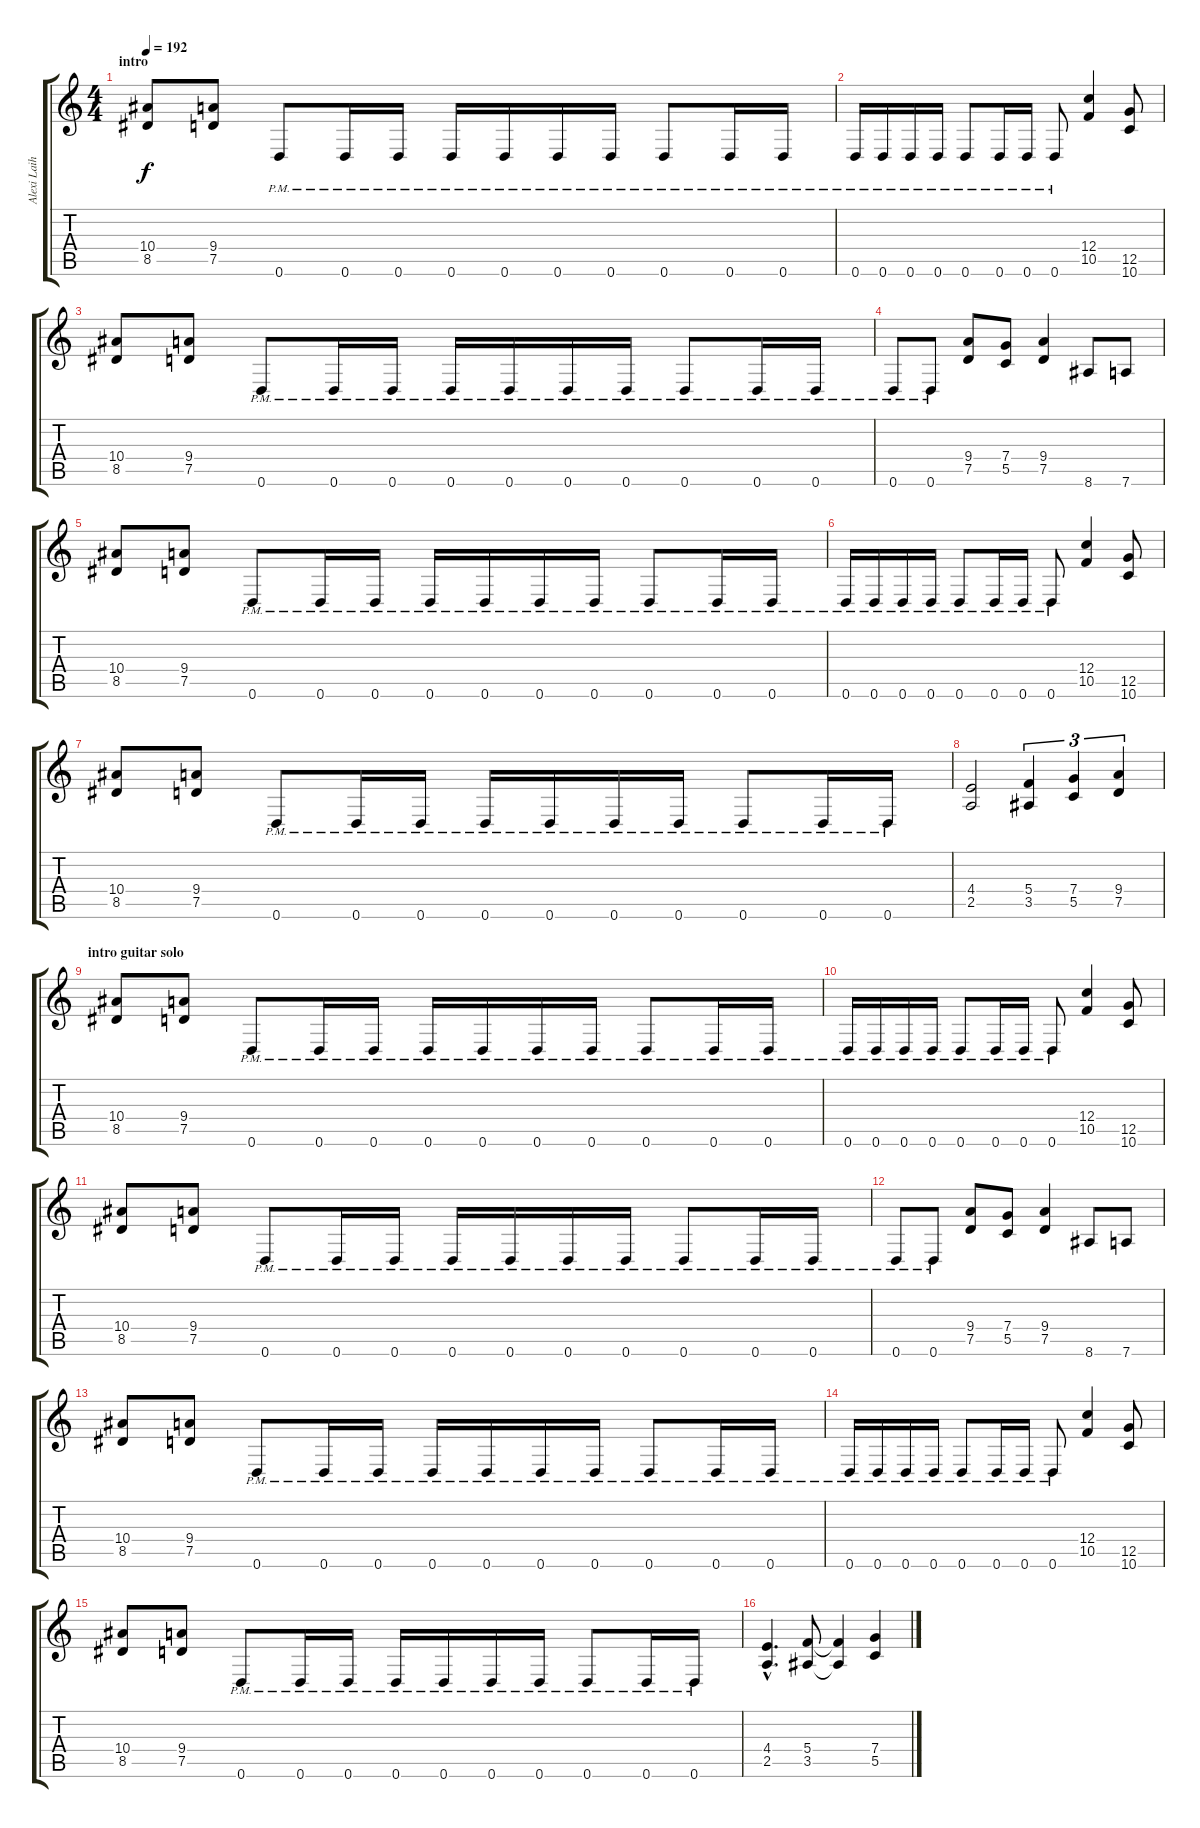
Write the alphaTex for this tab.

\track ("Alexi Laiho" "Alexi Laih") {instrument distortionguitar}
\staff {score tabs}
\tuning (D4 A3 F3 C3 G2 D2) {hide}
\ts (4 4)
\section ("" "intro")
\tempo 192
\clef g2
\ks c
(10.4 8.5).8{dy f instrument distortionguitar} (9.4 7.5).8 0.6{pm}.8 0.6{pm}.16 0.6{pm}.16 0.6{pm}.16 0.6{pm}.16 0.6{pm}.16 0.6{pm}.16 0.6{pm}.8 0.6{pm}.16 0.6{pm}.16 |
0.6{pm}.16 0.6{pm}.16 0.6{pm}.16 0.6{pm}.16 0.6{pm}.8 0.6{pm}.16 0.6{pm}.16 0.6{pm}.8 (12.4 10.5).4 (12.5 10.6).8 |
(10.4 8.5).8 (9.4 7.5).8 0.6{pm}.8 0.6{pm}.16 0.6{pm}.16 0.6{pm}.16 0.6{pm}.16 0.6{pm}.16 0.6{pm}.16 0.6{pm}.8 0.6{pm}.16 0.6{pm}.16 |
0.6{pm}.8 0.6{pm}.8 (9.4 7.5).8 (7.4 5.5).8 (9.4 7.5).4 8.6.8 7.6.8 |
(10.4 8.5).8 (9.4 7.5).8 0.6{pm}.8 0.6{pm}.16 0.6{pm}.16 0.6{pm}.16 0.6{pm}.16 0.6{pm}.16 0.6{pm}.16 0.6{pm}.8 0.6{pm}.16 0.6{pm}.16 |
0.6{pm}.16 0.6{pm}.16 0.6{pm}.16 0.6{pm}.16 0.6{pm}.8 0.6{pm}.16 0.6{pm}.16 0.6{pm}.8 (12.4 10.5).4 (12.5 10.6).8 |
(10.4 8.5).8 (9.4 7.5).8 0.6{pm}.8 0.6{pm}.16 0.6{pm}.16 0.6{pm}.16 0.6{pm}.16 0.6{pm}.16 0.6{pm}.16 0.6{pm}.8 0.6{pm}.16 0.6{pm}.16 |
(4.4 2.5).2 (5.4 3.5).4{tu (3 2)} (7.4 5.5).4{tu (3 2)} (9.4 7.5).4{tu (3 2)} |
\section ("" "intro guitar solo")
(10.4 8.5).8 (9.4 7.5).8 0.6{pm}.8 0.6{pm}.16 0.6{pm}.16 0.6{pm}.16 0.6{pm}.16 0.6{pm}.16 0.6{pm}.16 0.6{pm}.8 0.6{pm}.16 0.6{pm}.16 |
0.6{pm}.16 0.6{pm}.16 0.6{pm}.16 0.6{pm}.16 0.6{pm}.8 0.6{pm}.16 0.6{pm}.16 0.6{pm}.8 (12.4 10.5).4 (12.5 10.6).8 |
(10.4 8.5).8 (9.4 7.5).8 0.6{pm}.8 0.6{pm}.16 0.6{pm}.16 0.6{pm}.16 0.6{pm}.16 0.6{pm}.16 0.6{pm}.16 0.6{pm}.8 0.6{pm}.16 0.6{pm}.16 |
0.6{pm}.8 0.6{pm}.8 (9.4 7.5).8 (7.4 5.5).8 (9.4 7.5).4 8.6.8 7.6.8 |
(10.4 8.5).8 (9.4 7.5).8 0.6{pm}.8 0.6{pm}.16 0.6{pm}.16 0.6{pm}.16 0.6{pm}.16 0.6{pm}.16 0.6{pm}.16 0.6{pm}.8 0.6{pm}.16 0.6{pm}.16 |
0.6{pm}.16 0.6{pm}.16 0.6{pm}.16 0.6{pm}.16 0.6{pm}.8 0.6{pm}.16 0.6{pm}.16 0.6{pm}.8 (12.4 10.5).4 (12.5 10.6).8 |
(10.4 8.5).8 (9.4 7.5).8 0.6{pm}.8 0.6{pm}.16 0.6{pm}.16 0.6{pm}.16 0.6{pm}.16 0.6{pm}.16 0.6{pm}.16 0.6{pm}.8 0.6{pm}.16 0.6{pm}.16 |
(4.4{hac} 2.5{hac}).4{d} (5.4 3.5).8 (5.4{t} 3.5{t}).4 (7.4 5.5).4
